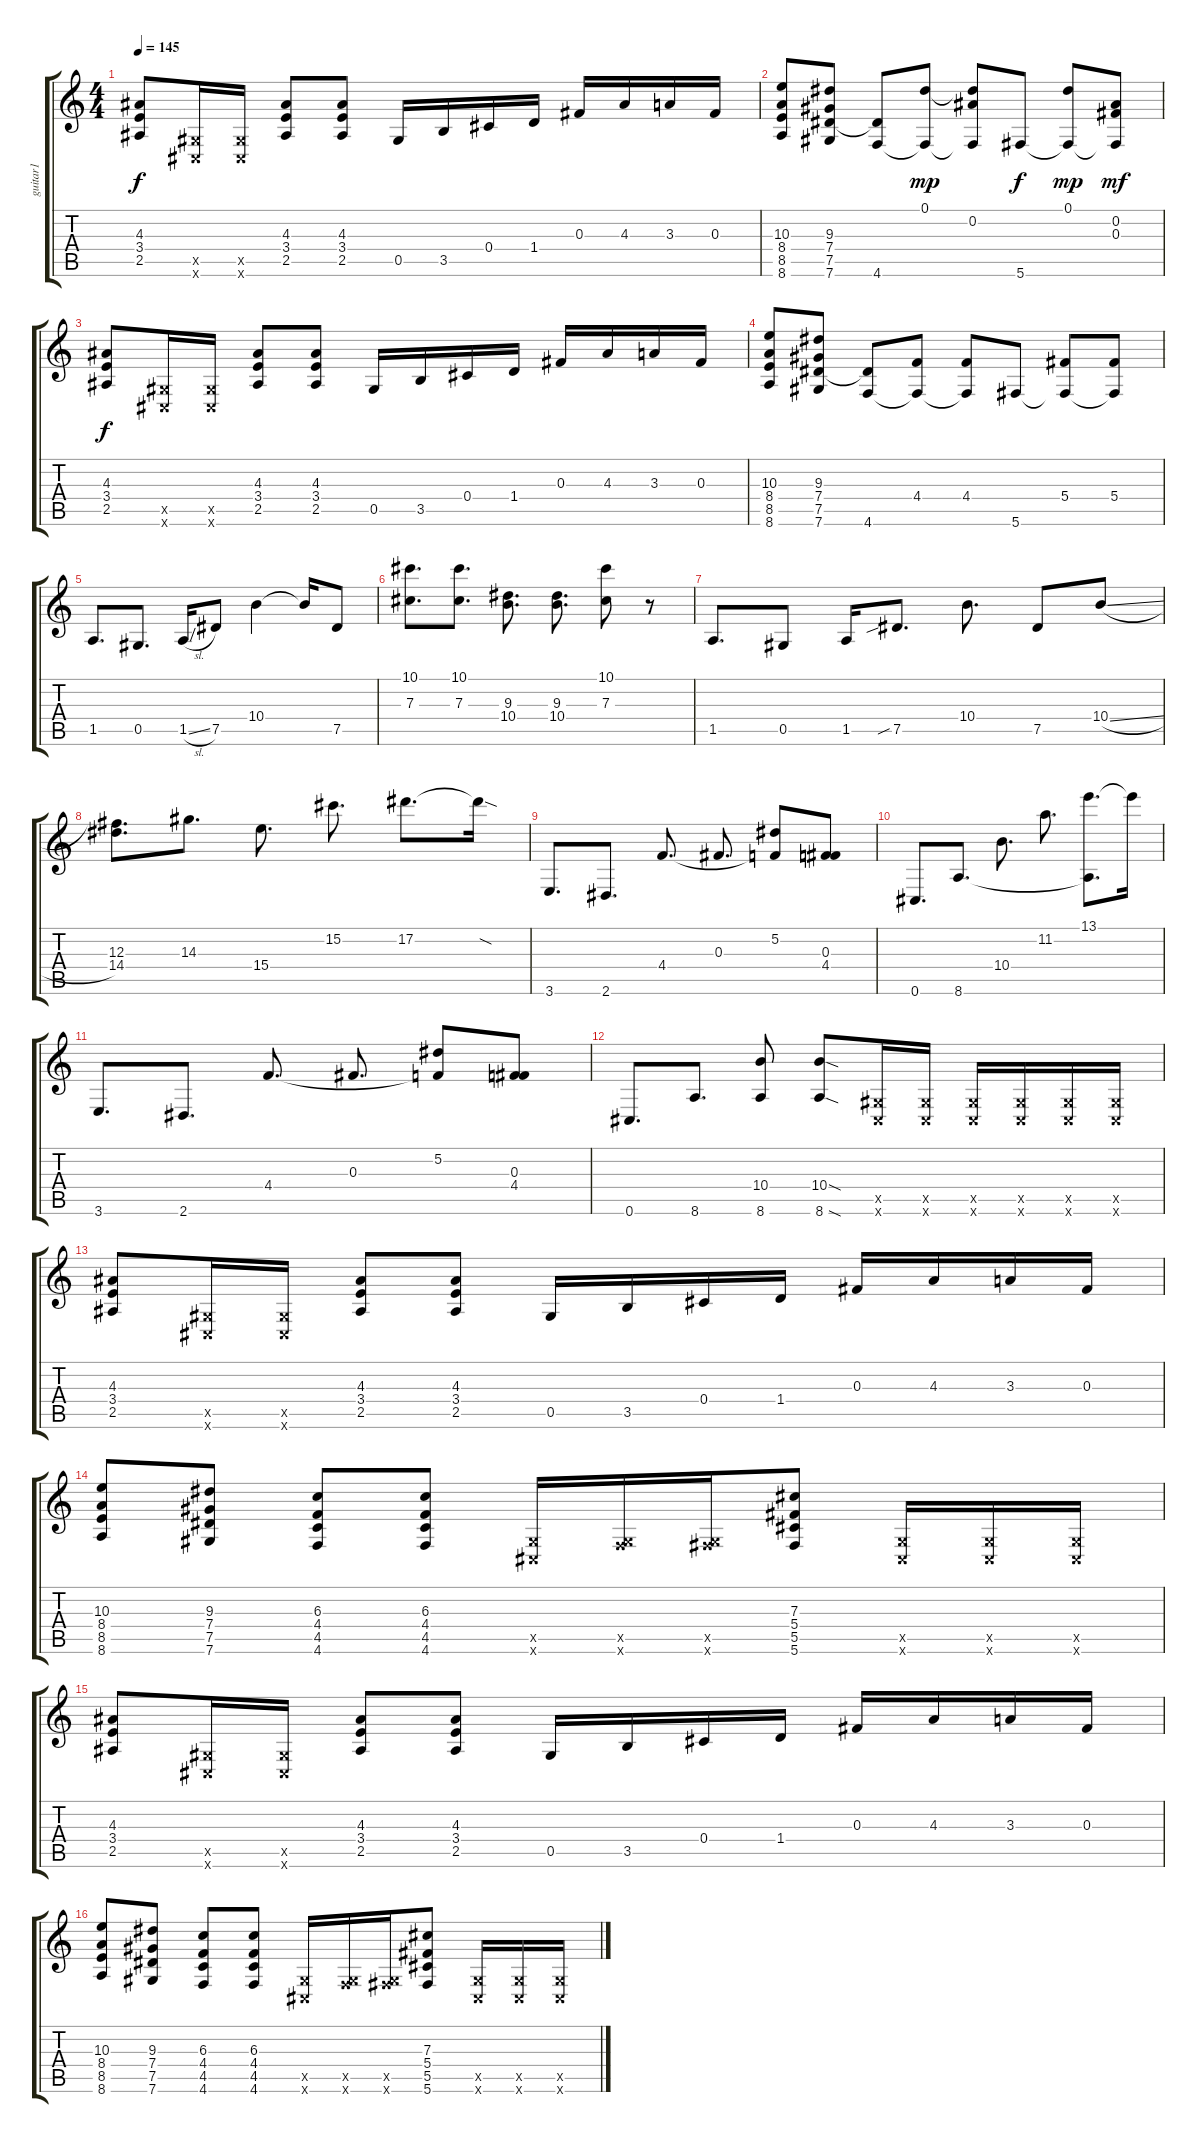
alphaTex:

\track ("guitar1" "guitar1") {instrument distortionguitar}
\staff {score tabs}
\tuning (Eb4 Bb3 Gb3 Db3 Ab2 Db2) {hide}
\ts (4 4)
\tempo 145
\clef g2
\ks c
(4.3 3.4 2.5).8{dy f} (0.5{x} 0.6{x}).16 (0.5{x} 0.6{x}).16 (4.3 3.4 2.5).8 (4.3 3.4 2.5).8 0.5.16 3.5.16 0.4.16 1.4.16 0.3.16 4.3.16 3.3.16 0.3.16 |
(10.3 8.4 8.5 8.6).8 (9.3 7.4 7.5 7.6).8 (7.5{t} 4.6).8 (0.1 4.6{t}).8{dy mp} (0.1{t} 0.2 4.6{t}).8 5.6.8{dy f} (0.1 5.6{t}).8{dy mp} (0.2 0.3 5.6{t}).8{dy mf} |
(4.3 3.4 2.5).8{dy f} (0.5{x} 0.6{x}).16 (0.5{x} 0.6{x}).16 (4.3 3.4 2.5).8 (4.3 3.4 2.5).8 0.5.16 3.5.16 0.4.16 1.4.16 0.3.16 4.3.16 3.3.16 0.3.16 |
(10.3 8.4 8.5 8.6).8 (9.3 7.4 7.5 7.6).8 (7.5{t} 4.6).8 (4.4 4.6{t}).8 (4.4 4.6{t}).8 5.6.8 (5.4 5.6{t}).8 (5.4 5.6{t}).8 |
1.5.8{d} 0.5.8{d} 1.5{sl}.16 7.5.8 10.4.4 10.4{t}.16 7.5.8 |
(10.1 7.3).8{d} (10.1 7.3).8{d} (9.3 10.4).8{d} (9.3 10.4).8{d} (10.1 7.3).8 r.8 |
1.5.8{d} 0.5.8 1.5.16 7.5{sib}.8{d} 10.4.8{d} 7.5.8 10.4{sl}.8 |
(12.3 14.4).8{d} 14.3.8{d} 15.4.8{d} 15.2.8{d} 17.2.8{d} 17.2{sod t}.16 |
3.6.8{d} 2.6.8{d} 4.4.8{d} 0.3.8{d} (5.2 4.4{t}).8 (0.3 4.4).8 |
0.6.8{d} 8.6.8{d} 10.4.8{d} 11.2.8{d} (13.1 8.6{t}).8{d} 13.1{t}.16 |
3.6.8{d} 2.6.8{d} 4.4.8{d} 0.3.8{d} (5.2 4.4{t}).8 (0.3 4.4).8 |
0.6.8{d} 8.6.8{d} (10.4 8.6).8 (10.4{sod} 8.6{sod}).8 (0.5{x} 0.6{x}).16 (0.5{x} 0.6{x}).16 (0.5{x} 0.6{x}).16 (0.5{x} 0.6{x}).16 (0.5{x} 0.6{x}).16 (0.5{x} 0.6{x}).16 |
(4.3 3.4 2.5).8 (0.5{x} 0.6{x}).16 (0.5{x} 0.6{x}).16 (4.3 3.4 2.5).8 (4.3 3.4 2.5).8 0.5.16 3.5.16 0.4.16 1.4.16 0.3.16 4.3.16 3.3.16 0.3.16 |
(10.3 8.4 8.5 8.6).8 (9.3 7.4 7.5 7.6).8 (6.3 4.4 4.5 4.6).8 (6.3 4.4 4.5 4.6).8 (0.5{x} 0.6{x}).16 (0.5{x} 4.6{x}).16 (0.5{x} 5.6{x}).16 (7.3 5.4 5.5 5.6).8 (0.5{x} 0.6{x}).16 (0.5{x} 0.6{x}).16 (0.5{x} 0.6{x}).16 |
(4.3 3.4 2.5).8 (0.5{x} 0.6{x}).16 (0.5{x} 0.6{x}).16 (4.3 3.4 2.5).8 (4.3 3.4 2.5).8 0.5.16 3.5.16 0.4.16 1.4.16 0.3.16 4.3.16 3.3.16 0.3.16 |
(10.3 8.4 8.5 8.6).8 (9.3 7.4 7.5 7.6).8 (6.3 4.4 4.5 4.6).8 (6.3 4.4 4.5 4.6).8 (0.5{x} 0.6{x}).16 (0.5{x} 4.6{x}).16 (0.5{x} 5.6{x}).16 (7.3 5.4 5.5 5.6).8 (0.5{x} 0.6{x}).16 (0.5{x} 0.6{x}).16 (0.5{x} 0.6{x}).16
